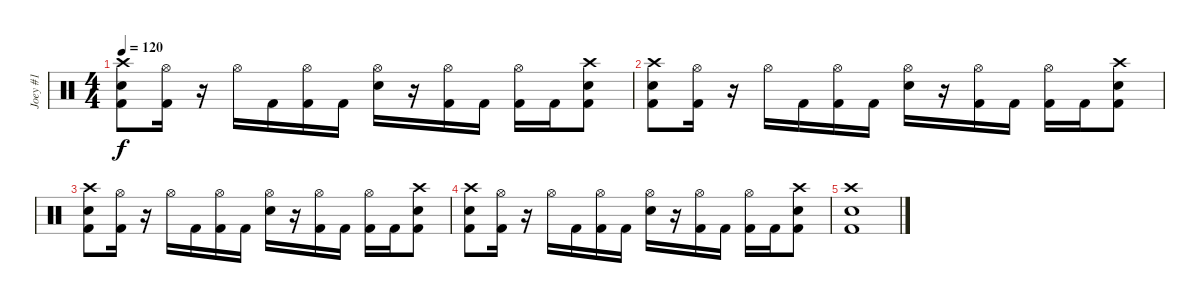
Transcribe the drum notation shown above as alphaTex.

\track ("Joey #1" "Joey #1") {instrument percussion}
\staff {score}
\articulation defaults
\ts (4 4)
\tempo 120
\clef neutral
\ks c
("Crash high (hit)" "Electric Snare (hit)" "Kick (hit) 2").8{dy f} ("Hi-Hat (open)" "Kick (hit) 2").16 r.16 "Hi-Hat (open)".16 "Kick (hit) 2".16 ("Hi-Hat (open)" "Kick (hit) 2").16 "Kick (hit) 2".16 ("Hi-Hat (open)" "Electric Snare (hit)").16 r.16 ("Hi-Hat (open)" "Kick (hit) 2").16 "Kick (hit) 2".16 ("Hi-Hat (open)" "Kick (hit) 2").16 "Kick (hit) 2".16 ("Crash high (hit)" "Electric Snare (hit)" "Kick (hit) 2").8 |
("Crash high (hit)" "Electric Snare (hit)" "Kick (hit) 2").8 ("Hi-Hat (open)" "Kick (hit) 2").16 r.16 "Hi-Hat (open)".16 "Kick (hit) 2".16 ("Hi-Hat (open)" "Kick (hit) 2").16 "Kick (hit) 2".16 ("Hi-Hat (open)" "Electric Snare (hit)").16 r.16 ("Hi-Hat (open)" "Kick (hit) 2").16 "Kick (hit) 2".16 ("Hi-Hat (open)" "Kick (hit) 2").16 "Kick (hit) 2".16 ("Crash high (hit)" "Electric Snare (hit)" "Kick (hit) 2").8 |
("Crash high (hit)" "Electric Snare (hit)" "Kick (hit) 2").8 ("Hi-Hat (open)" "Kick (hit) 2").16 r.16 "Hi-Hat (open)".16 "Kick (hit) 2".16 ("Hi-Hat (open)" "Kick (hit) 2").16 "Kick (hit) 2".16 ("Hi-Hat (open)" "Electric Snare (hit)").16 r.16 ("Hi-Hat (open)" "Kick (hit) 2").16 "Kick (hit) 2".16 ("Hi-Hat (open)" "Kick (hit) 2").16 "Kick (hit) 2".16 ("Crash high (hit)" "Electric Snare (hit)" "Kick (hit) 2").8 |
("Crash high (hit)" "Electric Snare (hit)" "Kick (hit) 2").8 ("Hi-Hat (open)" "Kick (hit) 2").16 r.16 "Hi-Hat (open)".16 "Kick (hit) 2".16 ("Hi-Hat (open)" "Kick (hit) 2").16 "Kick (hit) 2".16 ("Hi-Hat (open)" "Electric Snare (hit)").16 r.16 ("Hi-Hat (open)" "Kick (hit) 2").16 "Kick (hit) 2".16 ("Hi-Hat (open)" "Kick (hit) 2").16 "Kick (hit) 2".16 ("Crash high (hit)" "Electric Snare (hit)" "Kick (hit) 2").8 |
("Crash high (hit)" "Electric Snare (hit)" "Kick (hit) 2").1
